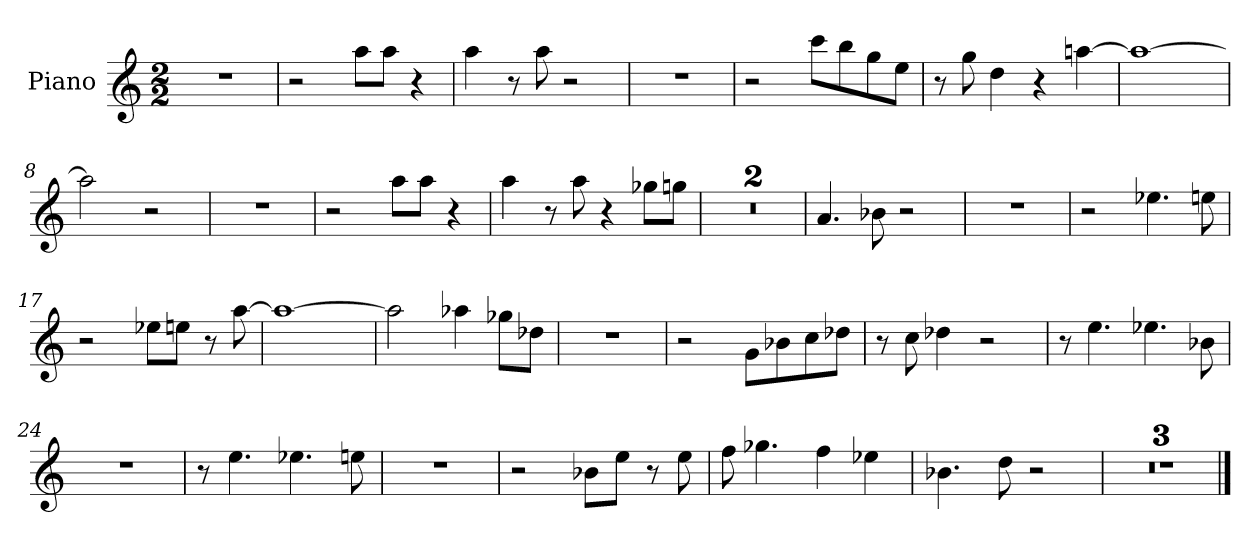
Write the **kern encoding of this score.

**kern
*part1
*staff1
*I"Piano
*I'Pno.
*clefG2
*k[]
*M2/2
=1
1r
=2
2r
8aa\L
8aa\J
4r
=3
4aa\
8r
8aa\
2r
=4
1r
!!LO:LB:g=z
=5
2r
8ccc\L
8bb\
8gg\
8ee\J
=6
8r
8gg\
4dd\
4r
[4aan\
=7
1aa_
=8
2aa\]
2r
!!LO:LB:g=z
=9
1r
=10
2r
8aa\L
8aa\J
4r
=11
4aa\
8r
8aa\
4r
8gg-X\L
8ggn\J
=12
1r
!!LO:LB:g=z
=13
1r
=14
4.a/
8b-X\
2r
=15
1r
=16
2r
4.ee-X\
8een\
!!LO:LB:g=z
=17
2r
8ee-X\L
8een\J
8r
[8aa\
=18
1aa_
=19
2aa\]
4aa-X\
8gg-X\L
8dd-X\J
=20
1r
!!LO:LB:g=z
=21
2r
8g\L
8b-X\
8cc\
8dd-X\J
=22
8r
8cc\
4dd-X\
2r
=23
8r
4.ee\
4.ee-X\
8b-X\
=24
1r
!!LO:LB:g=z
=25
8r
4.ee\
4.ee-X\
8een\
=26
1r
=27
2r
8b-X\L
8ee\J
8r
8ee\
=28
8ff\
4.gg-X\
4ff\
4ee-X\
!!LO:LB:g=z
=29
4.b-X\
8dd\
2r
=30
1r
=31
1r
=32
1r
==
*-
